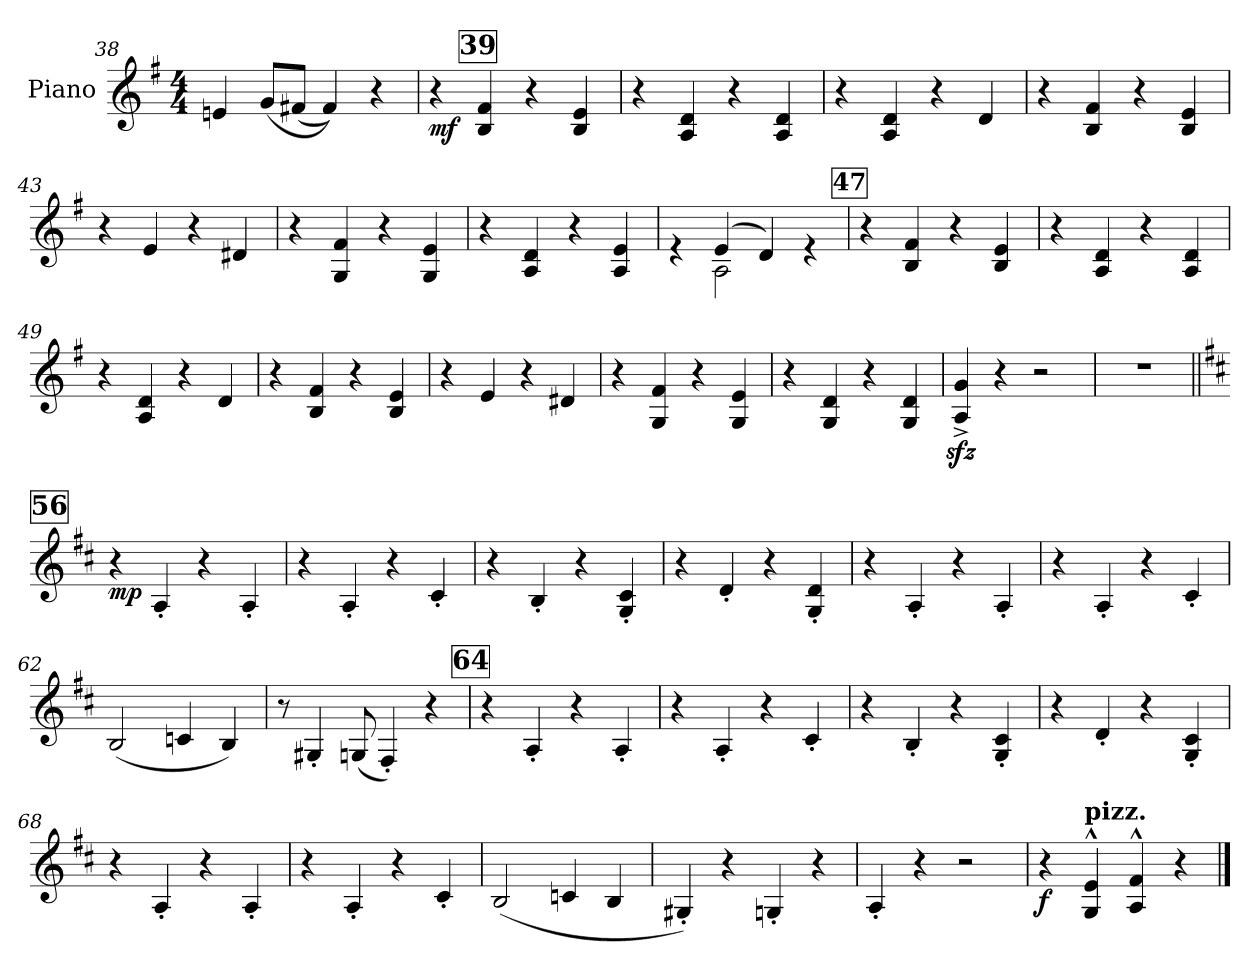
**kern	**dynam
*part1	*part1
*staff1	*staff1
*I"Piano	*
*I'Pno.	*
*clefG2	*
*k[f#]	*
*M4/4	*
=38	=38
4en/	.
(8g/L	.
(8f#X/J	.
4f#/))	.
4r	.
!!LO:REH:place=s1:a:B:t=39:qo=1
=39	=39
!	!LO:DY:b
4r	mf
4B/ 4f#/	.
4r	.
4B/ 4e/	.
=40	=40
4r	.
4A/ 4d/	.
4r	.
4A/ 4d/	.
=41	=41
4r	.
4A/ 4d/	.
4r	.
4d/	.
!!LO:LB:g=z
=42	=42
4r	.
4B/ 4f#/	.
4r	.
4B/ 4e/	.
=43	=43
4r	.
4e/	.
4r	.
4d#X/	.
=44	=44
4r	.
4G/ 4f#/	.
4r	.
4G/ 4e/	.
=45	=45
4r	.
4A/ 4d/	.
4r	.
4A/ 4e/	.
=46	=46
*^	*
4re	4ryy	.
(4e/	2A\	.
4d/)	.	.
4re	4ryy	.
*v	*v	*
!!LO:REH:place=s1:a:B:fs=9:t=47
=47	=47
4r	.
4B/ 4f#/	.
4r	.
4B/ 4e/	.
=48	=48
4r	.
4A/ 4d/	.
4r	.
4A/ 4d/	.
=49	=49
4r	.
4A/ 4d/	.
4r	.
4d/	.
=50	=50
4r	.
4B/ 4f#/	.
4r	.
4B/ 4e/	.
!!LO:LB:g=z
=51	=51
4r	.
4e/	.
4r	.
4d#X/	.
=52	=52
4r	.
4G/ 4f#/	.
4r	.
4G/ 4e/	.
=53	=53
4r	.
4G/ 4d/	.
4r	.
4G/ 4d/	.
=54	=54
4A/zz<^ 4g/zz<^	.
4r	.
2r	.
=55	=55
1r	.
!!LO:REH:place=s1:a:B:t=56
=56||	=56||
*k[f#c#]	*
!	!LO:DY:b
4r	mp
4A'/	.
4r	.
4A'/	.
=57	=57
4r	.
4A'/	.
4r	.
4c#'/	.
=58	=58
4r	.
4B'/	.
4r	.
4G/' 4c#/'	.
=59	=59
4r	.
4d'/	.
4r	.
4G/' 4d/'	.
!!LO:LB:g=z
=60	=60
4r	.
4A'/	.
4r	.
4A'/	.
=61	=61
4r	.
4A'/	.
4r	.
4c#'/	.
=62	=62
(2B/	.
4cn/	.
4B/)	.
=63	=63
8r	.
4G#X'/	.
(8Gn/	.
4F#'/)	.
4r	.
!!LO:REH:place=s1:a:B:t=64
=64	=64
4r	.
4A'/	.
4r	.
4A'/	.
=65	=65
4r	.
4A'/	.
4r	.
4c#'/	.
=66	=66
4r	.
4B'/	.
4r	.
4G/' 4c#/'	.
=67	=67
4r	.
4d'/	.
4r	.
4G/' 4c#/'	.
!!LO:LB:g=z
=68	=68
4r	.
4A'/	.
4r	.
4A'/	.
=69	=69
4r	.
4A'/	.
4r	.
4c#'/	.
=70	=70
(2B/	.
4cn/	.
4B/	.
=71	=71
4G#X'/)	.
4r	.
4Gn'/	.
4r	.
=72	=72
4A'/	.
4r	.
2r	.
=73	=73
!	!LO:DY:b
4r	f
!LO:TX:a:B:t=pizz.	!
4G/^^ 4e/^^	.
4A/^^ 4f#/^^	.
4r	.
==	==
*-	*-
